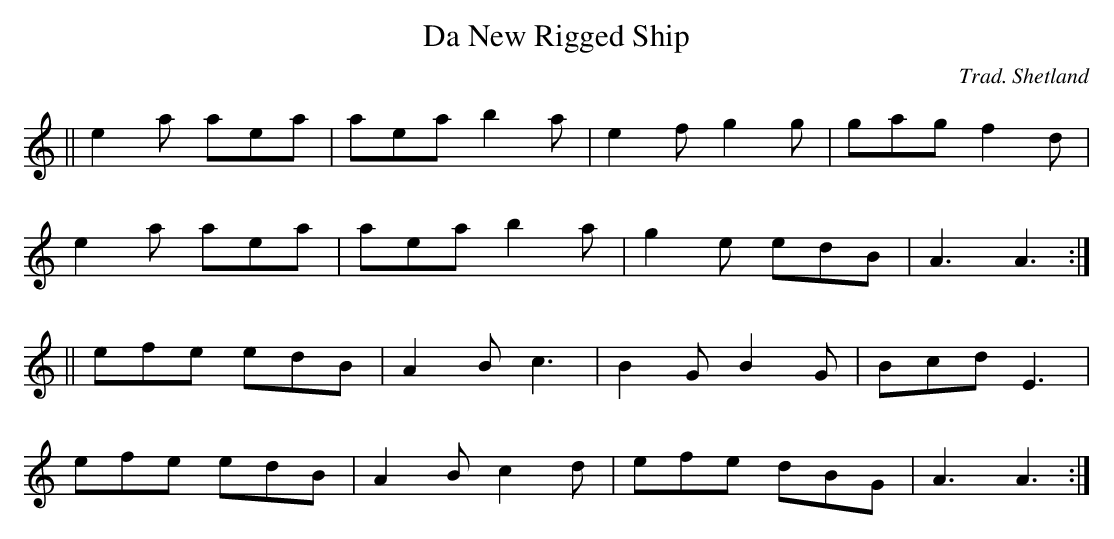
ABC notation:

X:1
T:Da New Rigged Ship
C:Trad. Shetland
K:Am
|| e2a aea | aea b2 a | e2 f g2 g | gag f2 d |
e2 a aea | aea b2 a | g2 e edB | A3 A3:|
|| efe edB | A2 B c3 | B2 G B2 G | Bcd E3 |
efe edB | A2 B c2 d | efe dBG | A3 A3:|
M:4/4
